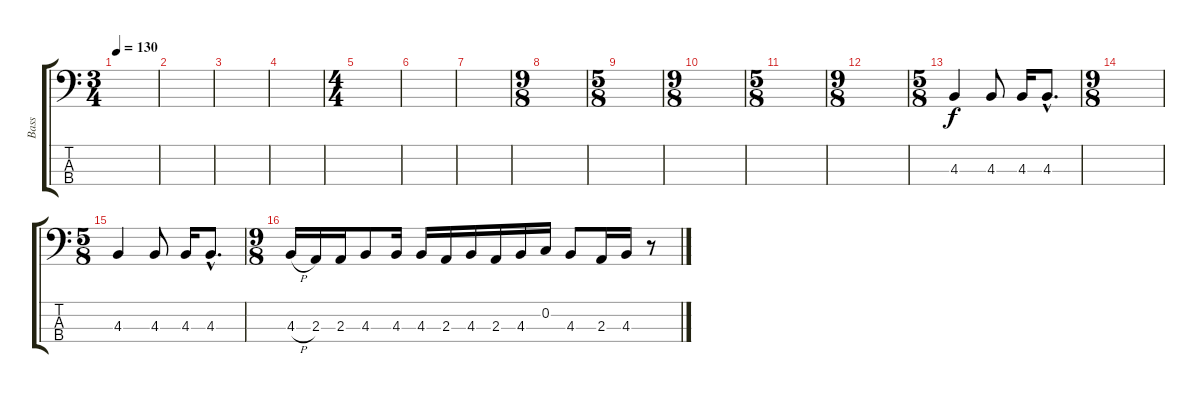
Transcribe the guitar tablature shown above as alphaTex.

\track ("Bass" "Bass") {instrument electricbassfinger}
\staff {score tabs}
\tuning (F2 C2 G1 D1) {hide}
\ts (3 4)
\tempo 130
\clef f4
\ks c
|
|
|
|
\ts (4 4)
|
|
|
\ts (9 8)
|
\ts (5 8)
|
\ts (9 8)
|
\ts (5 8)
|
\ts (9 8)
|
\ts (5 8)
4.3.4{dy f} 4.3.8 4.3.16 4.3{hac}.8{d} |
\ts (9 8)
|
\ts (5 8)
4.3.4 4.3.8 4.3.16 4.3{hac}.8{d} |
\ts (9 8)
4.3{h}.16 2.3.16 2.3.16 4.3.8 4.3.16 4.3.16 2.3.16 4.3.16 2.3.16 4.3.16 0.2.16 4.3.8 2.3.16 4.3.16 r.8
